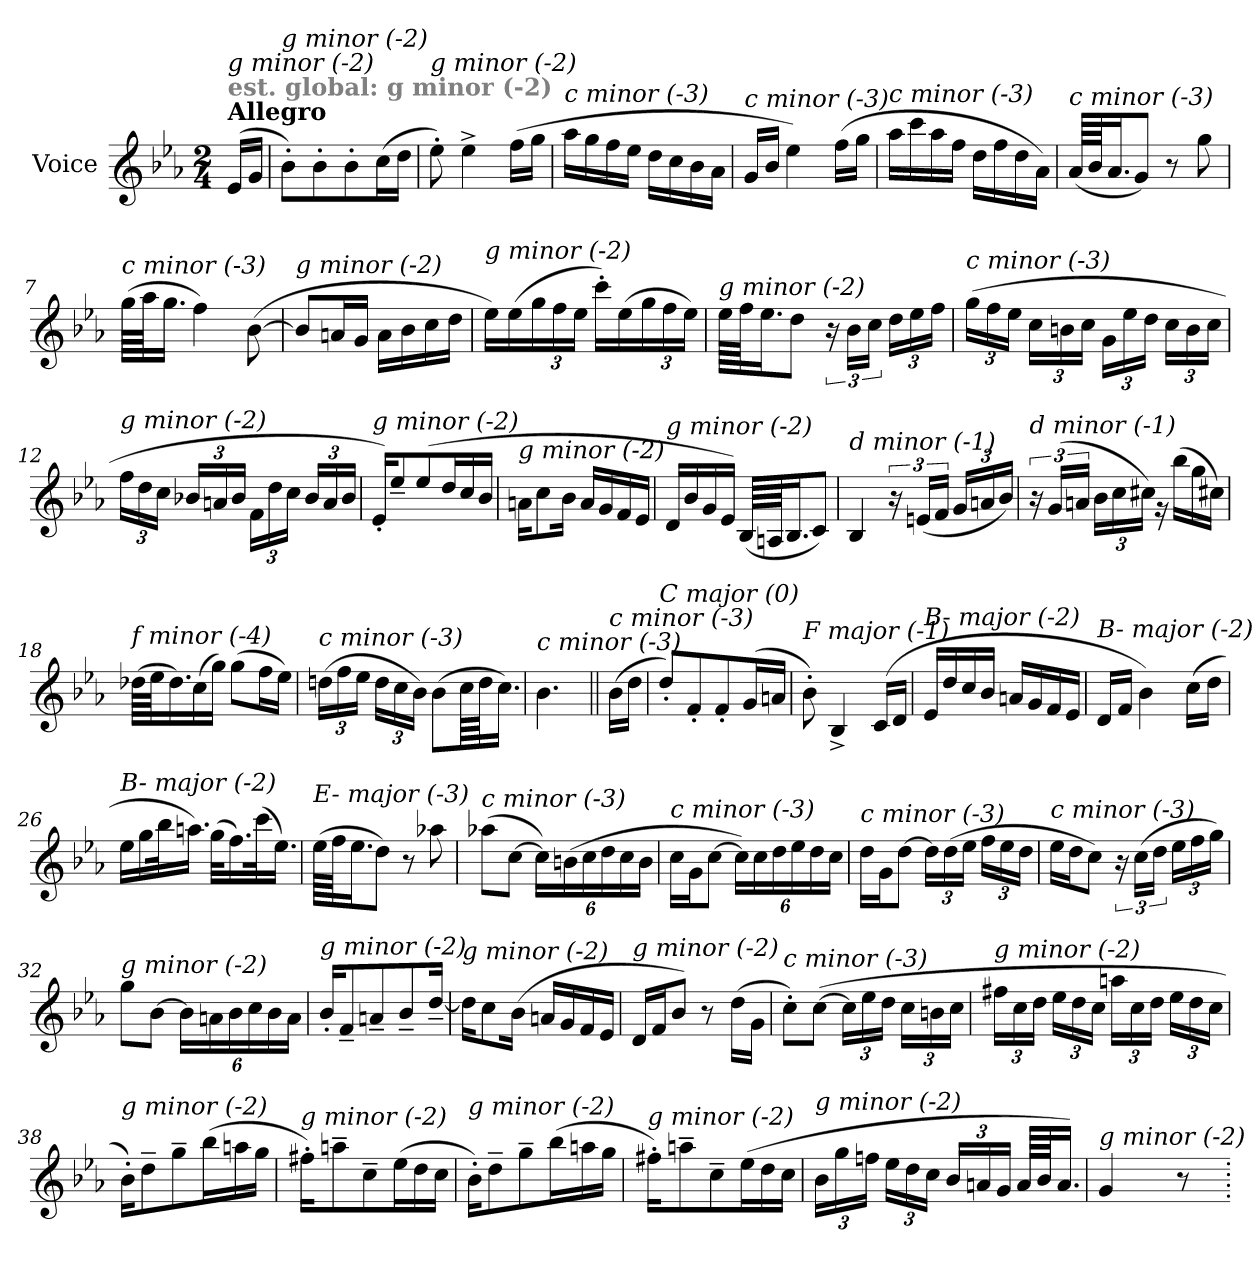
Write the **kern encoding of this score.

**kern
*part1
*staff1
*I"Voice
*I'V
*clefG2
*k[b-e-a-]
*M2/4
=
!LO:TX:a:B:t=Allegro
!LO:TX:a:B:color=#808080:t=est. global&colon; g minor (-2)
!LO:TX:i:t=g minor (-2)
(>16e-/LL
16g/JJ
=1
!LO:TX:i:t=g minor (-2)
8b-'\L)
8b-'\
8b-'\
(>16cc\L
16dd\JJ
=2
!LO:TX:i:t=g minor (-2)
8ee-'\)
4ee-^\
(>16ff\LL
16gg\JJ
=3
!LO:TX:i:t=c minor (-3)
16aa-\LL
16gg\
16ff\
16ee-\JJ
16dd\LL
16cc\
16b-\
16a-\JJ
=4
!LO:TX:i:t=c minor (-3)
16g/LL
16b-/JJ
4ee-\)
(>16ff\LL
16gg\JJ
=5
!LO:TX:i:t=c minor (-3)
16aa-\LL
16ccc\
16aa-\
16ff\JJ
16dd\LL
16ff\
16dd\
16a-\JJ)
!!LO:LB:g=z
=6
!LO:TX:i:t=c minor (-3)
(<64a-/LLLL
64b-/JJ
16.a-/J
8g/J)
8r
8gg\
=7
!LO:TX:i:t=c minor (-3)
(>64gg\LLLL
64aa-\JJ
16.gg\JJ
4ff\)
(>[8b-\
=8
!LO:TX:i:t=g minor (-2)
8b-/L]
16an/L
16g/JJ
16a\LL
16b-\
16cc\
16dd\JJ
=9
!LO:TX:i:t=g minor (-2)
16ee-\LL)
(>16ee-\
*Xbrackettup
24gg\
24ff\
24ee-\JJ
16ccc'\LL)
(>16ee-\
24gg\
24ff\
24ee-\JJ)
=10
!LO:TX:i:t=g minor (-2)
64ee-\LLLL
64ff\JJ
16.ee-\J
8dd\J
*brackettup
24r
24b-\LL
24cc\JJ
*Xbrackettup
24dd\LL
24ee-\
24ff\JJ
!!LO:LB:g=z
=11
!LO:TX:i:t=c minor (-3)
(>24gg\LL
24ff\
24ee-\JJ
24cc\LL
24bn\
24cc\JJ
24g\LL
24ee-\
24dd\JJ
24cc\LL
24b\
24cc\JJ
=12
!LO:TX:i:t=g minor (-2)
24ff\LL
24dd\
24cc\JJ
24b-X/LL
24an/
24b-/JJ
24f\LL
24dd\
24cc\JJ
24b-/LL
24a/
24b-/JJ
=13
!LO:TX:i:t=g minor (-2)
16e-'/KL)
8ee-~/
(>8ee-/
16dd/L
16cc/
16b-/JJ
=14
!LO:TX:i:t=g minor (-2)
16an\KL
8cc\
16b-\Jk
16a/LL
16g/
16f/
16e-/JJ
!!LO:LB:g=z
=15
!LO:TX:i:t=g minor (-2)
16d/LL
16b-/
16g/
16e-/JJ)
(<64B-/LLLL
64An/JJ
16.B-/J
8c/J)
=16
!LO:TX:i:t=d minor (-1)
4B-/
*brackettup
24r
(<24en/LL
24f/JJ
*Xbrackettup
24g/LL
24an/
24b-/JJ)
=17
*brackettup
!LO:TX:i:t=d minor (-1)
24r
(>24g/LL
24an/JJ
*Xbrackettup
24b-\LL
24cc\
24cc#Xi\JJ)
16rg
(>16bb-\LL
16gg\
16cc#Xi\JJ)
=18
!LO:TX:i:t=f minor (-4)
(>64dd-X\LLLL
64ee-\JJ
16.dd-\)
(>16cc\
16gg\JJ)
(>8gg\L
16ff\L
16ee-\JJ)
!!LO:LB:g=z
=19
!LO:TX:i:t=c minor (-3)
(>24ddn\LL
24ff\
24ee-\JJ
24dd\LL
24cc\
24b-\JJ)
(>8b-\L
64cc\LLL
64dd\JJ
16.cc\JJ)
=20
!LO:TX:i:t=c minor (-3)
4.b-\
=21||
!LO:TX:i:t=c minor (-3)
(>16b-\LL
16dd\JJ
=22
!LO:TX:i:t=C major (0)
8dd'/L)
8f'/
8f'/
(>16g/L
16an/JJ
=23
!LO:TX:i:t=F major (-1)
8b-'\)
4B-^/
(>16c/LL
16d/JJ
=24
!LO:TX:i:t=B- major (-2)
16e-/LL
16dd/
16cc/
16b-/JJ
16an/LL
16g/
16f/
16e-/JJ
=25
!LO:TX:i:t=B- major (-2)
16d/LL
16f/JJ
4b-\)
(>16cc\LL
16dd\JJ
!!LO:LB:g=z
=26
!LO:TX:i:t=B- major (-2)
16ee-\LL
16gg\
32bb-\K
16.aan\JJ)
(>32gg\KLL
16.ff\)
(>32ccc\K
16.ee-\JJ)
=27
!LO:TX:i:t=E- major (-3)
(>64ee-\LLLL
64ff\JJ
16.ee-\J
8dd\J)
8r
8aa-X\
=28
!LO:TX:i:t=c minor (-3)
(>8aa-X\L
[8cc\J
24cc\LL])
(>24bn\
24cc\
24dd\
24cc\
24b\JJ
=29
!LO:TX:i:t=c minor (-3)
16cc\LL
16g\J
[8cc\J
24cc\LL])
24cc\
24dd\
24ee-\
24dd\
24cc\JJ
!!LO:LB:g=z
=30
!LO:TX:i:t=c minor (-3)
16dd\LL
16g\J
[8dd\J
24dd\LL]
(>24dd\
24ee-\JJ
24ff\LL
24ee-\
24dd\JJ
=31
!LO:TX:i:t=c minor (-3)
16ee-\LL
16dd\J
8cc\J)
*brackettup
24r
(>24cc\LL
24dd\JJ
*Xbrackettup
24ee-\LL
24ff\
24gg\JJ)
=32
!LO:TX:i:t=g minor (-2)
8gg\L
[8b-\J
24b-\LL]
24an\
24b-\
24cc\
24b-\
24a\JJ
=33
!LO:TX:i:t=g minor (-2)
16b-'/KL
8f~/
8an~/
8b-~/
[16dd~/Jk
=34
!LO:TX:i:t=g minor (-2)
16dd\KL]
8cc\
(>16b-\Jk
16an/LL
16g/
16f/
16e-/JJ
!!LO:LB:g=z
=35
!LO:TX:i:t=g minor (-2)
16d/LL
16f/J
8b-/J)
8r
(>16dd\LL
16g\JJ
=36
!LO:TX:i:t=c minor (-3)
8cc'\L)
(>[8cc\J
24cc\LL]
24ee-\
24dd\JJ
24cc\LL
24bn\
24cc\JJ
=37
!LO:TX:i:t=g minor (-2)
24ff#X\LL
24cc\
24dd\JJ
24ee-\LL
24dd\
24cc\JJ
24aan\LL
24cc\
24dd\JJ
24ee-\LL
24dd\
24cc\JJ
=38
!LO:TX:i:t=g minor (-2)
16b-'\KL)
8dd~\
8gg~\
(>16bb-\L
16aan\
16gg\JJ
!!LO:LB:g=z
=39
!LO:TX:i:t=g minor (-2)
16ff#X'\KL)
8aan~\
8cc~\
(>16ee-\L
16dd\
16cc\JJ
=40
!LO:TX:i:t=g minor (-2)
16b-'\KL)
8dd~\
8gg~\
(>16bb-\L
16aan\
16gg\JJ
=41
!LO:TX:i:t=g minor (-2)
16ff#X'\KL)
8aan~\
8cc~\
(>16ee-\L
16dd\
16cc\JJ
=42
!LO:TX:i:t=g minor (-2)
24b-\LL
24gg\
24ffn\JJ
24ee-\LL
24dd\
24cc\JJ
24b-/LL
24an/
24g/JJ
64a/LLLL
64b-/JJ
16.a/JJ)
=43
!LO:TX:i:t=g minor (-2)
4g/
8r
=.
*-
